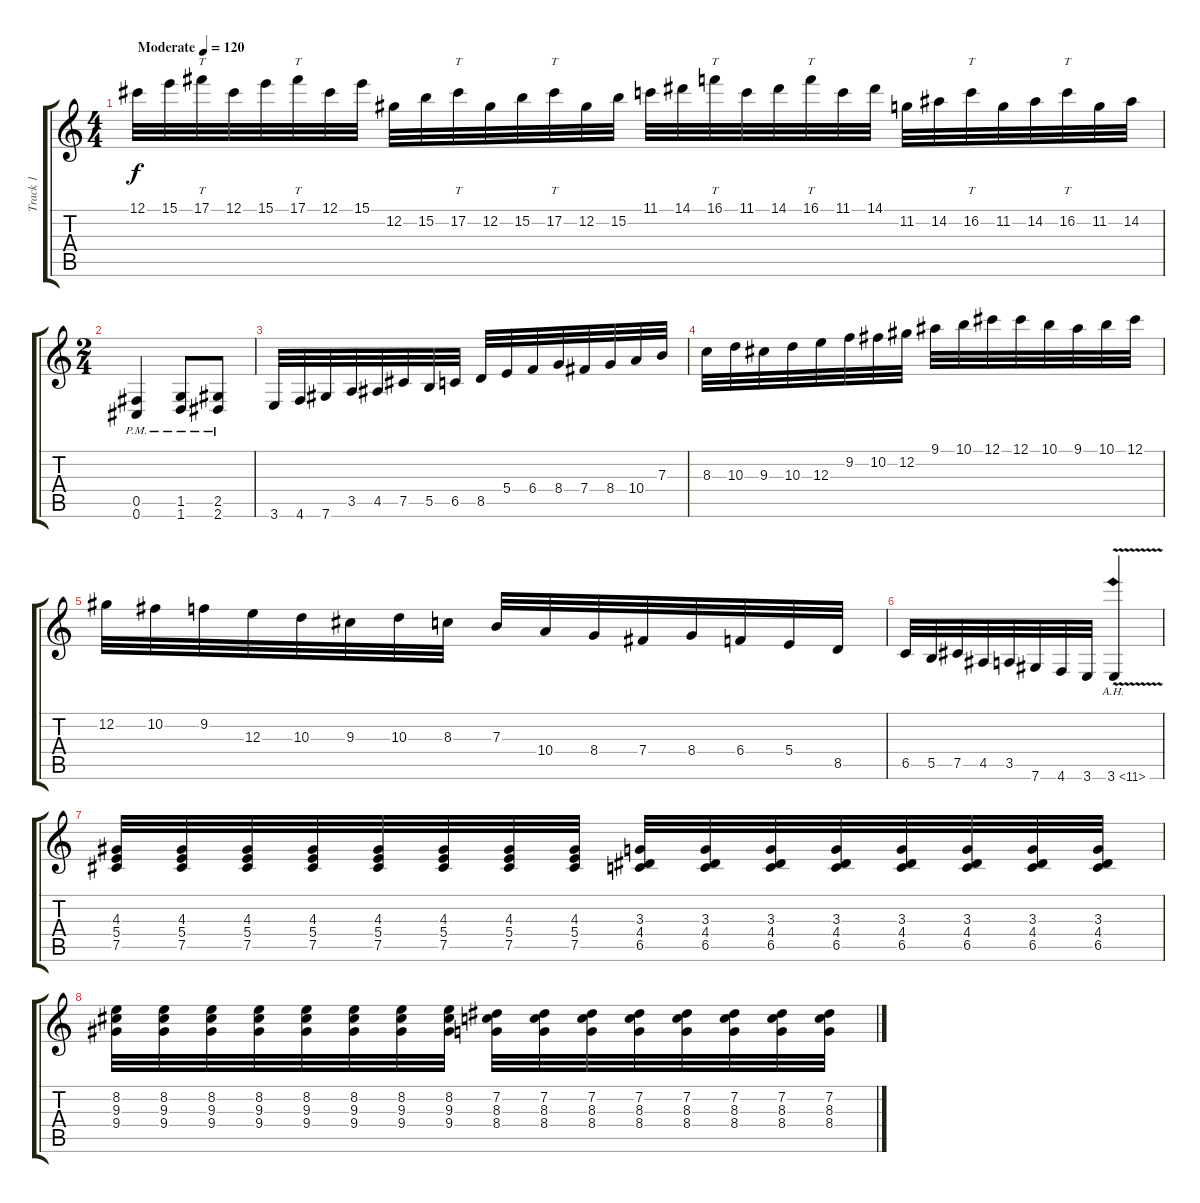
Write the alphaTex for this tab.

\track ("Track 1" "Track 1") {instrument overdrivenguitar}
\staff {score tabs}
\tuning (Db4 Ab3 E3 B2 Gb2 Db2) {hide}
\ts (4 4)
\tempo (120 "Moderate")
\clef g2
\ks c
12.1.32{dy f instrument overdrivenguitar} 15.1.32 17.1.32{tt} 12.1.32 15.1.32 17.1.32{tt} 12.1.32 15.1.32 12.2.32 15.2.32 17.2.32{tt} 12.2.32 15.2.32 17.2.32{tt} 12.2.32 15.2.32 11.1.32 14.1.32 16.1.32{tt} 11.1.32 14.1.32 16.1.32{tt} 11.1.32 14.1.32 11.2.32 14.2.32 16.2.32{tt} 11.2.32 14.2.32 16.2.32{tt} 11.2.32 14.2.32 |
\ts (2 4)
(0.5{pm} 0.6).4 (1.5{pm} 1.6).8 (2.5{pm} 2.6).8 |
3.6.32 4.6.32 7.6.32 3.5.32 4.5.32 7.5.32 5.5.32 6.5.32 8.5.32 5.4.32 6.4.32 8.4.32 7.4.32 8.4.32 10.4.32 7.3.32 |
8.3.32 10.3.32 9.3.32 10.3.32 12.3.32 9.2.32 10.2.32 12.2.32 9.1.32 10.1.32 12.1.32 12.1.32 10.1.32 9.1.32 10.1.32 12.1.32 |
12.2.32 10.2.32 9.2.32 12.3.32 10.3.32 9.3.32 10.3.32 8.3.32 7.3.32 10.4.32 8.4.32 7.4.32 8.4.32 6.4.32 5.4.32 8.5.32 |
6.5.32 5.5.32 7.5.32 4.5.32 3.5.32 7.6.32 4.6.32 3.6.32 3.6{ah 8 v}.4 |
(4.3 5.4 7.5).32 (4.3 5.4 7.5).32 (4.3 5.4 7.5).32 (4.3 5.4 7.5).32 (4.3 5.4 7.5).32 (4.3 5.4 7.5).32 (4.3 5.4 7.5).32 (4.3 5.4 7.5).32 (3.3 4.4 6.5).32 (3.3 4.4 6.5).32 (3.3 4.4 6.5).32 (3.3 4.4 6.5).32 (3.3 4.4 6.5).32 (3.3 4.4 6.5).32 (3.3 4.4 6.5).32 (3.3 4.4 6.5).32 |
(8.2 9.3 9.4).32 (8.2 9.3 9.4).32 (8.2 9.3 9.4).32 (8.2 9.3 9.4).32 (8.2 9.3 9.4).32 (8.2 9.3 9.4).32 (8.2 9.3 9.4).32 (8.2 9.3 9.4).32 (7.2 8.3 8.4).32 (7.2 8.3 8.4).32 (7.2 8.3 8.4).32 (7.2 8.3 8.4).32 (7.2 8.3 8.4).32 (7.2 8.3 8.4).32 (7.2 8.3 8.4).32 (7.2 8.3 8.4).32
